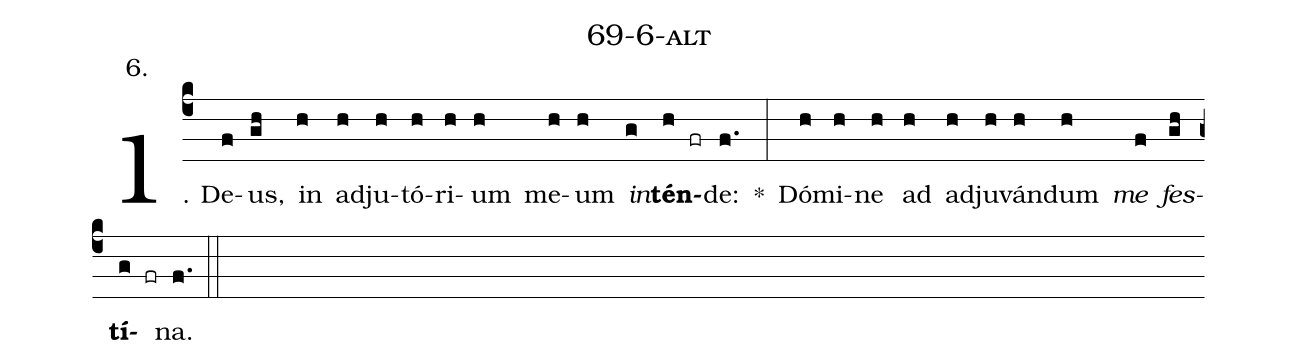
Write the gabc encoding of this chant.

name: 69-6-alt;
annotation: 6.;
%%
(c4)1. De(f)us,(gh) in(h) ad(h)ju(h)tó(h)ri(h)um(h) me(h)um(h) <i>in</i>(g)<b>tén</b>(h fr)de:(f.) *(:) Dó(h)mi(h)ne(h) ad(h) ad(h)ju(h)ván(h)dum(h) <i>me</i>(f) <i>fes</i>(gh)<b>tí</b>(g fr)na.(f.) (::)
